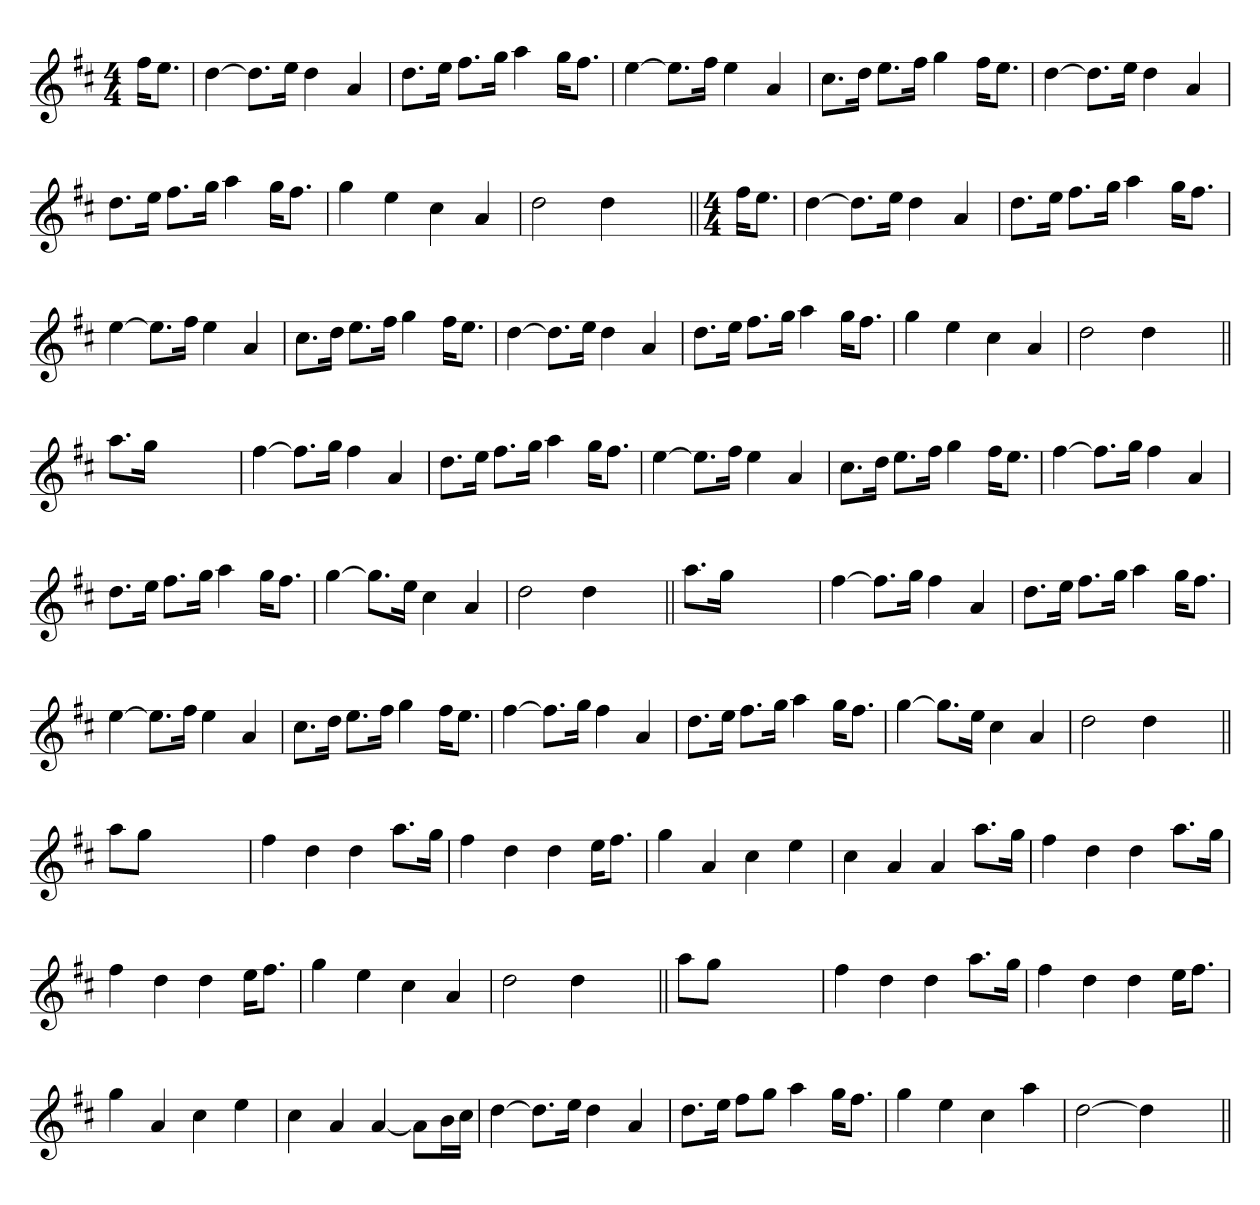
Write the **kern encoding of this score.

**kern
*part1
*staff1
*clefG2
*k[f#c#]
*D:
*M4/4
=1
16ff#KL
8.eeJ
=
[4dd
8.ddL]
16eeJk
4dd
4a
=
8.ddL
16eeJk
8.ff#L
16ggJk
4aa
16ggKL
8.ff#J
=
[4ee
8.eeL]
16ff#Jk
4ee
4a
=
8.cc#L
16ddJk
8.eeL
16ff#Jk
4gg
16ff#KL
8.eeJ
=
[4dd
8.ddL]
16eeJk
4dd
4a
=
8.ddL
16eeJk
8.ff#L
16ggJk
4aa
16ggKL
8.ff#J
=
4gg
4ee
4cc#
4a
=
2dd
4dd
4ryy
=||
*M4/4
16ff#KL
8.eeJ
=
[4dd
8.ddL]
16eeJk
4dd
4a
=
8.ddL
16eeJk
8.ff#L
16ggJk
4aa
16ggKL
8.ff#J
=
[4ee
8.eeL]
16ff#Jk
4ee
4a
=
8.cc#L
16ddJk
8.eeL
16ff#Jk
4gg
16ff#KL
8.eeJ
=
[4dd
8.ddL]
16eeJk
4dd
4a
=
8.ddL
16eeJk
8.ff#L
16ggJk
4aa
16ggKL
8.ff#J
=
4gg
4ee
4cc#
4a
=
2dd
4dd
4ryy
=||
8.aaL
16ggJk
2.ryy
=
[4ff#
8.ff#L]
16ggJk
4ff#
4a
=
8.ddL
16eeJk
8.ff#L
16ggJk
4aa
16ggKL
8.ff#J
=
[4ee
8.eeL]
16ff#Jk
4ee
4a
=
8.cc#L
16ddJk
8.eeL
16ff#Jk
4gg
16ff#KL
8.eeJ
=
[4ff#
8.ff#L]
16ggJk
4ff#
4a
=
8.ddL
16eeJk
8.ff#L
16ggJk
4aa
16ggKL
8.ff#J
=
[4gg
8.ggL]
16eeJk
4cc#
4a
=
2dd
4dd
4ryy
=||
8.aaL
16ggJk
2.ryy
=
[4ff#
8.ff#L]
16ggJk
4ff#
4a
=
8.ddL
16eeJk
8.ff#L
16ggJk
4aa
16ggKL
8.ff#J
=
[4ee
8.eeL]
16ff#Jk
4ee
4a
=
8.cc#L
16ddJk
8.eeL
16ff#Jk
4gg
16ff#KL
8.eeJ
=
[4ff#
8.ff#L]
16ggJk
4ff#
4a
=
8.ddL
16eeJk
8.ff#L
16ggJk
4aa
16ggKL
8.ff#J
=
[4gg
8.ggL]
16eeJk
4cc#
4a
=
2dd
4dd
4ryy
=||
8aaL
8ggJ
2.ryy
=
4ff#
4dd
4dd
8.aaL
16ggJk
=
4ff#
4dd
4dd
16eeKL
8.ff#J
=
4gg
4a
4cc#
4ee
=
4cc#
4a
4a
8.aaL
16ggJk
=
4ff#
4dd
4dd
8.aaL
16ggJk
=
4ff#
4dd
4dd
16eeKL
8.ff#J
=
4gg
4ee
4cc#
4a
=
2dd
4dd
4ryy
=||
8aaL
8ggJ
2.ryy
=
4ff#
4dd
4dd
8.aaL
16ggJk
=
4ff#
4dd
4dd
16eeKL
8.ff#J
=
4gg
4a
4cc#
4ee
=
4cc#
4a
[4a
8aL]
16bL
16cc#JJ
=
[4dd
8.ddL]
16eeJk
4dd
4a
=
8.ddL
16eeJk
8ff#L
8ggJ
4aa
16ggKL
8.ff#J
=
4gg
4ee
4cc#
4aa
=
[2dd
4dd]
4ryy
=||
*-
